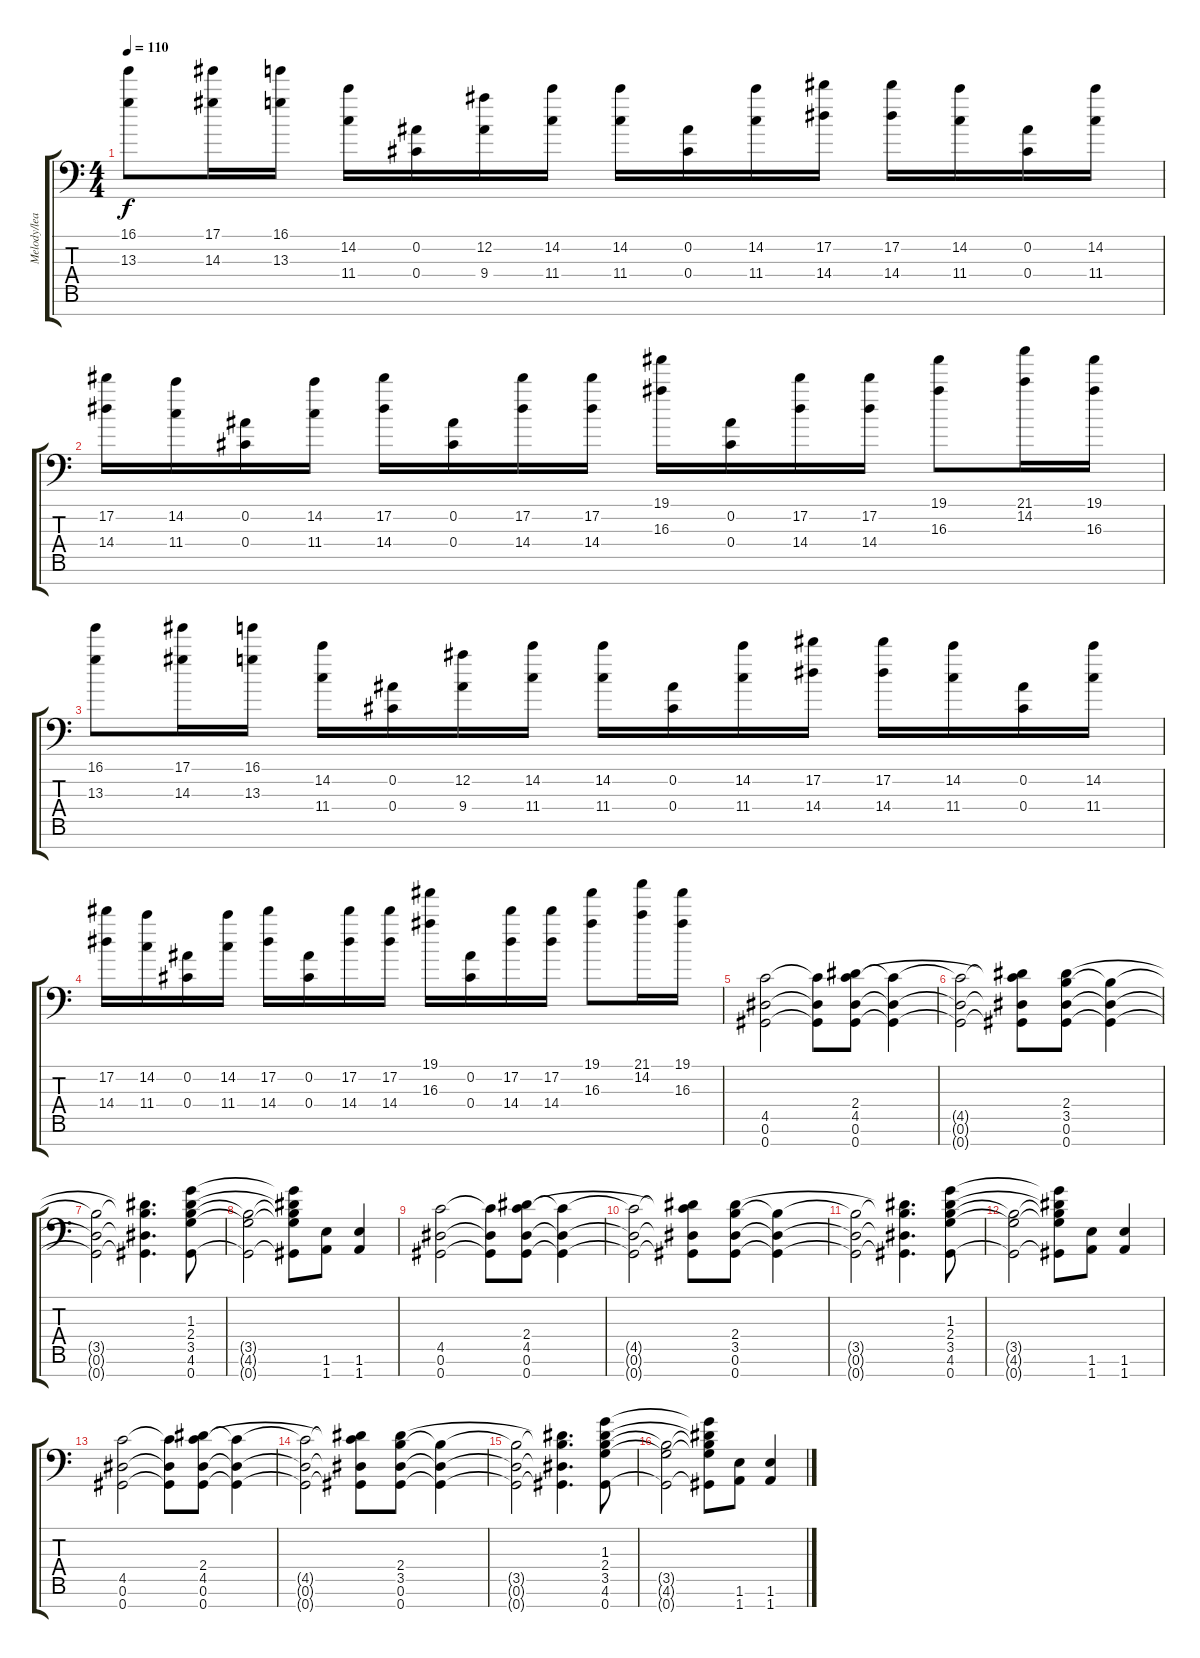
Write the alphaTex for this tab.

\track ("Melody/lead guitar." "Melody/lea") {instrument distortionguitar}
\staff {score tabs}
\tuning (Eb4 Bb3 Gb3 Db3 Ab2 Eb2 Ab1) {hide}
\ts (4 4)
\tempo 110
\clef f4
\ks c
(16.1 13.3).8{dy f} (17.1 14.3).16 (16.1 13.3).16 (14.2 11.4).16 (0.2 0.4).16 (12.2 9.4).16 (14.2 11.4).16 (14.2 11.4).16 (0.2 0.4).16 (14.2 11.4).16 (17.2 14.4).16 (17.2 14.4).16 (14.2 11.4).16 (0.2 0.4).16 (14.2 11.4).16 |
(17.2 14.4).16 (14.2 11.4).16 (0.2 0.4).16 (14.2 11.4).16 (17.2 14.4).16 (0.2 0.4).16 (17.2 14.4).16 (17.2 14.4).16 (19.1 16.3).16 (0.2 0.4).16 (17.2 14.4).16 (17.2 14.4).16 (19.1 16.3).8 (21.1 14.2).16 (19.1 16.3).16 |
(16.1 13.3).8 (17.1 14.3).16 (16.1 13.3).16 (14.2 11.4).16 (0.2 0.4).16 (12.2 9.4).16 (14.2 11.4).16 (14.2 11.4).16 (0.2 0.4).16 (14.2 11.4).16 (17.2 14.4).16 (17.2 14.4).16 (14.2 11.4).16 (0.2 0.4).16 (14.2 11.4).16 |
(17.2 14.4).16 (14.2 11.4).16 (0.2 0.4).16 (14.2 11.4).16 (17.2 14.4).16 (0.2 0.4).16 (17.2 14.4).16 (17.2 14.4).16 (19.1 16.3).16 (0.2 0.4).16 (17.2 14.4).16 (17.2 14.4).16 (19.1 16.3).8 (21.1 14.2).16 (19.1 16.3).16 |
(4.5 0.6 0.7).2 (4.5{t} 0.6{t} 0.7{t}).8 (2.4 4.5 0.6 0.7).8 (4.5{t} 0.6{t} 0.7{t}).4 |
(4.5{t} 0.6{t} 0.7{t}).2 (2.4{t} 4.5{t} 0.6{t} 0.7{t}).8 (2.4 3.5 0.6 0.7).8 (3.5{t} 0.6{t} 0.7{t}).4 |
(3.5{t} 0.6{t} 0.7{t}).2 (2.4{t} 3.5{t} 0.6{t} 0.7{t}).4{d} (1.3 2.4 3.5 4.6 0.7).8 |
(3.5{t} 4.6{t} 0.7{t}).2 (1.3{t} 2.4{t} 3.5{t} 4.6{t} 0.7{t}).8 (1.6 1.7).8 (1.6 1.7).4 |
(4.5 0.6 0.7).2 (4.5{t} 0.6{t} 0.7{t}).8 (2.4 4.5 0.6 0.7).8 (4.5{t} 0.6{t} 0.7{t}).4 |
(4.5{t} 0.6{t} 0.7{t}).2 (2.4{t} 4.5{t} 0.6{t} 0.7{t}).8 (2.4 3.5 0.6 0.7).8 (3.5{t} 0.6{t} 0.7{t}).4 |
(3.5{t} 0.6{t} 0.7{t}).2 (2.4{t} 3.5{t} 0.6{t} 0.7{t}).4{d} (1.3 2.4 3.5 4.6 0.7).8 |
(3.5{t} 4.6{t} 0.7{t}).2 (1.3{t} 2.4{t} 3.5{t} 4.6{t} 0.7{t}).8 (1.6 1.7).8 (1.6 1.7).4 |
(4.5 0.6 0.7).2 (4.5{t} 0.6{t} 0.7{t}).8 (2.4 4.5 0.6 0.7).8 (4.5{t} 0.6{t} 0.7{t}).4 |
(4.5{t} 0.6{t} 0.7{t}).2 (2.4{t} 4.5{t} 0.6{t} 0.7{t}).8 (2.4 3.5 0.6 0.7).8 (3.5{t} 0.6{t} 0.7{t}).4 |
(3.5{t} 0.6{t} 0.7{t}).2 (2.4{t} 3.5{t} 0.6{t} 0.7{t}).4{d} (1.3 2.4 3.5 4.6 0.7).8 |
(3.5{t} 4.6{t} 0.7{t}).2 (1.3{t} 2.4{t} 3.5{t} 4.6{t} 0.7{t}).8 (1.6 1.7).8 (1.6 1.7).4
